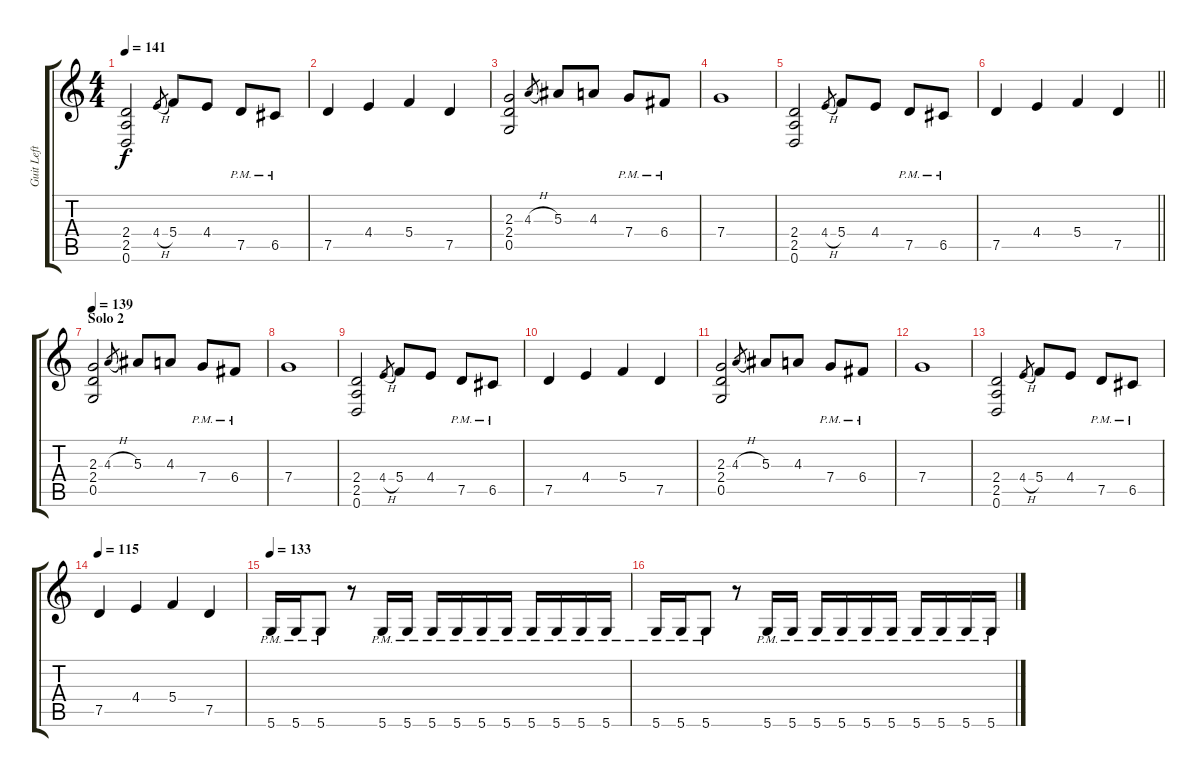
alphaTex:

\track ("Guit Left" "Guit Left") {instrument distortionguitar}
\staff {score tabs}
\tuning (D4 A3 F3 C3 G2 D2) {hide}
\ts (4 4)
\tempo 141
\clef g2
\ks c
(2.4 2.5 0.6).2{dy f} 4.4{h}.8{gr} 5.4.8 4.4.8 7.5{pm}.8 6.5{pm}.8 |
7.5.4 4.4.4 5.4.4 7.5.4 |
(2.3 2.4 0.5).2 4.3{h}.8{gr} 5.3.8 4.3.8 7.4{pm}.8 6.4{pm}.8 |
7.4.1 |
(2.4 2.5 0.6).2 4.4{h}.8{gr} 5.4.8 4.4.8 7.5{pm}.8 6.5{pm}.8 |
\barLineRight lightlight
7.5.4 4.4.4 5.4.4 7.5.4 |
\section ("" "Solo 2")
\tempo 139
(2.3 2.4 0.5).2 4.3{h}.8{gr} 5.3.8 4.3.8 7.4{pm}.8 6.4{pm}.8 |
7.4.1 |
(2.4 2.5 0.6).2 4.4{h}.8{gr} 5.4.8 4.4.8 7.5{pm}.8 6.5{pm}.8 |
7.5.4 4.4.4 5.4.4 7.5.4 |
(2.3 2.4 0.5).2 4.3{h}.8{gr} 5.3.8 4.3.8 7.4{pm}.8 6.4{pm}.8 |
7.4.1 |
(2.4 2.5 0.6).2 4.4{h}.8{gr} 5.4.8 4.4.8 7.5{pm}.8 6.5{pm}.8 |
\tempo 115
7.5.4 4.4.4 5.4.4 7.5.4 |
\tempo 133
5.6{pm}.16 5.6{pm}.16 5.6{pm}.8 r.8 5.6{pm}.16 5.6{pm}.16 5.6{pm}.16 5.6{pm}.16 5.6{pm}.16 5.6{pm}.16 5.6{pm}.16 5.6{pm}.16 5.6{pm}.16 5.6{pm}.16 |
5.6{pm}.16 5.6{pm}.16 5.6{pm}.8 r.8 5.6{pm}.16 5.6{pm}.16 5.6{pm}.16 5.6{pm}.16 5.6{pm}.16 5.6{pm}.16 5.6{pm}.16 5.6{pm}.16 5.6{pm}.16 5.6{pm}.16
